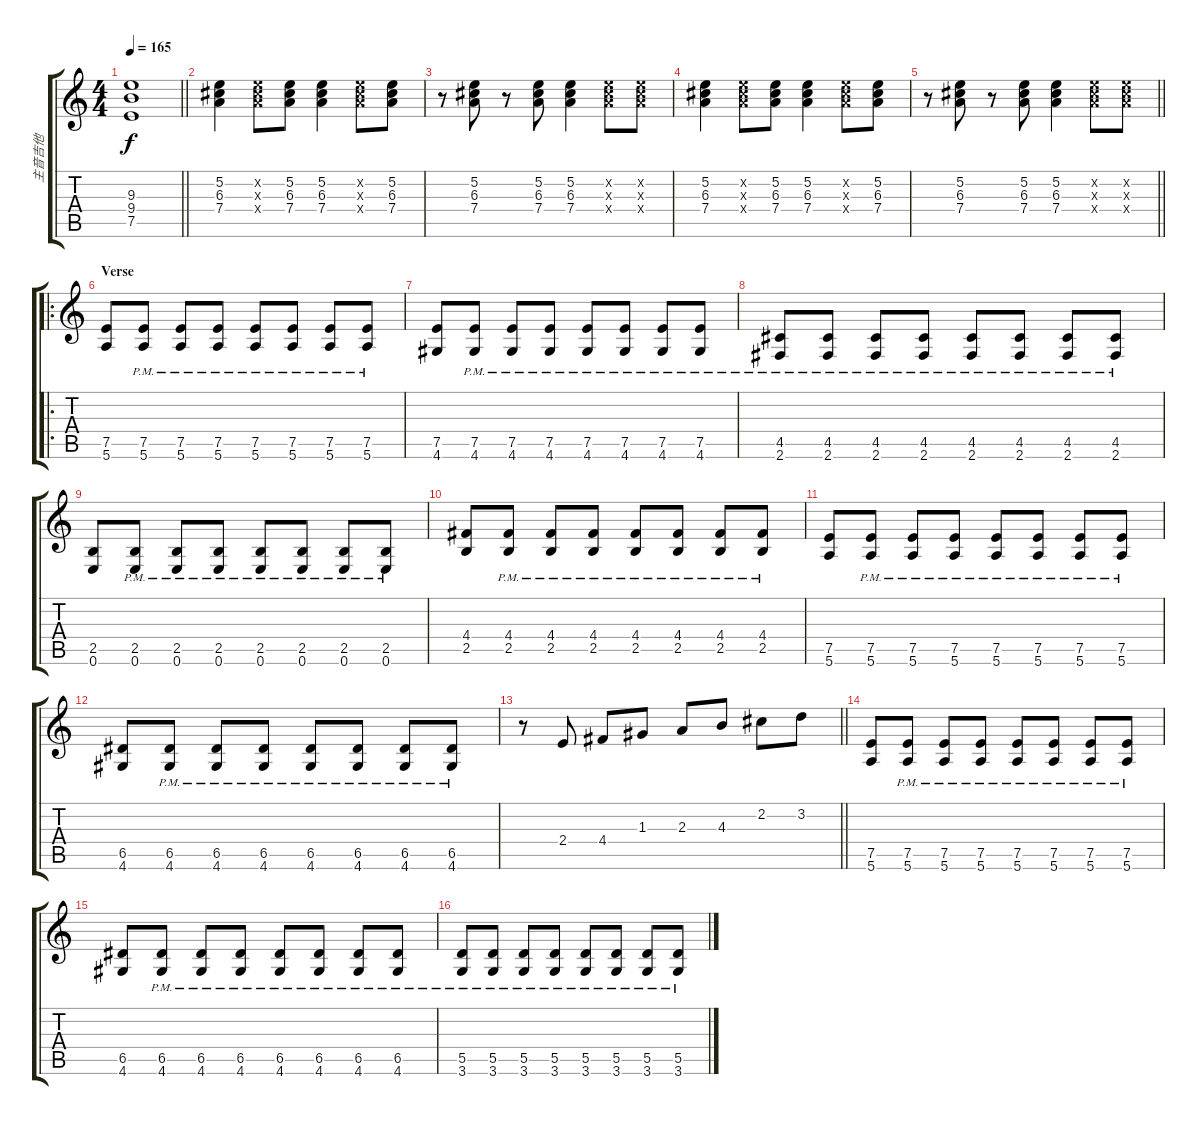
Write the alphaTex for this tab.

\track ("主音吉他" "主音吉他") {instrument overdrivenguitar}
\staff {score tabs}
\tuning (E4 B3 G3 D3 A2 E2) {hide}
\ts (4 4)
\tempo 165
\clef g2
\barLineRight lightlight
\ks c
(9.3 9.4 7.5).1{dy f} |
(5.2 6.3 7.4).4 (5.2{x} 6.3{x} 7.4{x}).8 (5.2 6.3 7.4).8 (5.2 6.3 7.4).4 (5.2{x} 6.3{x} 7.4{x}).8 (5.2 6.3 7.4).8 |
r.8 (5.2 6.3 7.4).8 r.8 (5.2 6.3 7.4).8 (5.2 6.3 7.4).4 (5.2{x} 6.3{x} 7.4{x}).8 (5.2{x} 6.3{x} 7.4{x}).8 |
(5.2 6.3 7.4).4 (5.2{x} 6.3{x} 7.4{x}).8 (5.2 6.3 7.4).8 (5.2 6.3 7.4).4 (5.2{x} 6.3{x} 7.4{x}).8 (5.2 6.3 7.4).8 |
\barLineRight lightlight
r.8 (5.2 6.3 7.4).8 r.8 (5.2 6.3 7.4).8 (5.2 6.3 7.4).4 (5.2{x} 6.3{x} 7.4{x}).8 (5.2{x} 6.3{x} 7.4{x}).8 |
\ro
\section ("" "Verse")
(7.5 5.6).8 (7.5{pm} 5.6{pm}).8 (7.5{pm} 5.6{pm}).8 (7.5{pm} 5.6{pm}).8 (7.5{pm} 5.6{pm}).8 (7.5{pm} 5.6{pm}).8 (7.5{pm} 5.6{pm}).8 (7.5{pm} 5.6{pm}).8 |
(7.5 4.6).8 (7.5{pm} 4.6{pm}).8 (7.5{pm} 4.6{pm}).8 (7.5{pm} 4.6{pm}).8 (7.5{pm} 4.6{pm}).8 (7.5{pm} 4.6{pm}).8 (7.5{pm} 4.6{pm}).8 (7.5{pm} 4.6{pm}).8 |
(4.5{pm} 2.6{pm}).8 (4.5{pm} 2.6{pm}).8 (4.5{pm} 2.6{pm}).8 (4.5{pm} 2.6{pm}).8 (4.5{pm} 2.6{pm}).8 (4.5{pm} 2.6{pm}).8 (4.5{pm} 2.6{pm}).8 (4.5{pm} 2.6{pm}).8 |
(2.5 0.6).8 (2.5{pm} 0.6{pm}).8 (2.5{pm} 0.6{pm}).8 (2.5{pm} 0.6{pm}).8 (2.5{pm} 0.6{pm}).8 (2.5{pm} 0.6{pm}).8 (2.5{pm} 0.6{pm}).8 (2.5{pm} 0.6{pm}).8 |
(4.4 2.5).8 (4.4{pm} 2.5{pm}).8 (4.4{pm} 2.5{pm}).8 (4.4{pm} 2.5{pm}).8 (4.4{pm} 2.5{pm}).8 (4.4{pm} 2.5{pm}).8 (4.4{pm} 2.5{pm}).8 (4.4{pm} 2.5{pm}).8 |
(7.5 5.6).8 (7.5{pm} 5.6{pm}).8 (7.5{pm} 5.6{pm}).8 (7.5{pm} 5.6{pm}).8 (7.5{pm} 5.6{pm}).8 (7.5{pm} 5.6{pm}).8 (7.5{pm} 5.6{pm}).8 (7.5{pm} 5.6{pm}).8 |
(6.5 4.6).8 (6.5{pm} 4.6{pm}).8 (6.5{pm} 4.6{pm}).8 (6.5{pm} 4.6{pm}).8 (6.5{pm} 4.6{pm}).8 (6.5{pm} 4.6{pm}).8 (6.5{pm} 4.6{pm}).8 (6.5{pm} 4.6{pm}).8 |
\barLineRight lightlight
r.8 2.4.8 4.4.8 1.3.8 2.3.8 4.3.8 2.2.8 3.2.8 |
(7.5 5.6).8 (7.5{pm} 5.6{pm}).8 (7.5{pm} 5.6{pm}).8 (7.5{pm} 5.6{pm}).8 (7.5{pm} 5.6{pm}).8 (7.5{pm} 5.6{pm}).8 (7.5{pm} 5.6{pm}).8 (7.5{pm} 5.6{pm}).8 |
(6.5 4.6).8 (6.5{pm} 4.6{pm}).8 (6.5{pm} 4.6{pm}).8 (6.5{pm} 4.6{pm}).8 (6.5{pm} 4.6{pm}).8 (6.5{pm} 4.6{pm}).8 (6.5{pm} 4.6{pm}).8 (6.5{pm} 4.6{pm}).8 |
(5.5{pm} 3.6{pm}).8 (5.5{pm} 3.6{pm}).8 (5.5{pm} 3.6{pm}).8 (5.5{pm} 3.6{pm}).8 (5.5{pm} 3.6{pm}).8 (5.5{pm} 3.6{pm}).8 (5.5{pm} 3.6{pm}).8 (5.5{pm} 3.6{pm}).8
